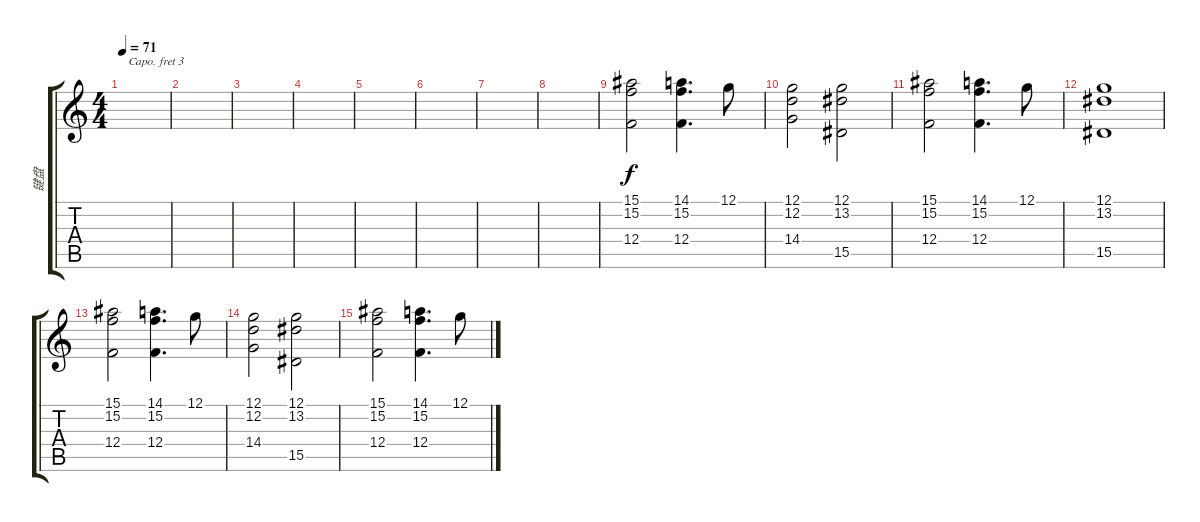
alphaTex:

\track ("键盘" "键盘") {instrument stringensemble1}
\staff {score tabs}
\capo 3
\tuning (E4 B3 G3 D3 A2 E2) {hide}
\ts (4 4)
\tempo 71
\clef g2
\ks c
|
|
|
|
|
|
|
|
(15.1 15.2 12.4).2 (14.1 15.2 12.4).4{d} 12.1.8 |
(12.1 12.2 14.4).2 (12.1 13.2 15.5).2 |
(15.1 15.2 12.4).2 (14.1 15.2 12.4).4{d} 12.1.8 |
(12.1 13.2 15.5).1 |
(15.1 15.2 12.4).2 (14.1 15.2 12.4).4{d} 12.1.8 |
(12.1 12.2 14.4).2 (12.1 13.2 15.5).2 |
(15.1 15.2 12.4).2 (14.1 15.2 12.4).4{d} 12.1.8
